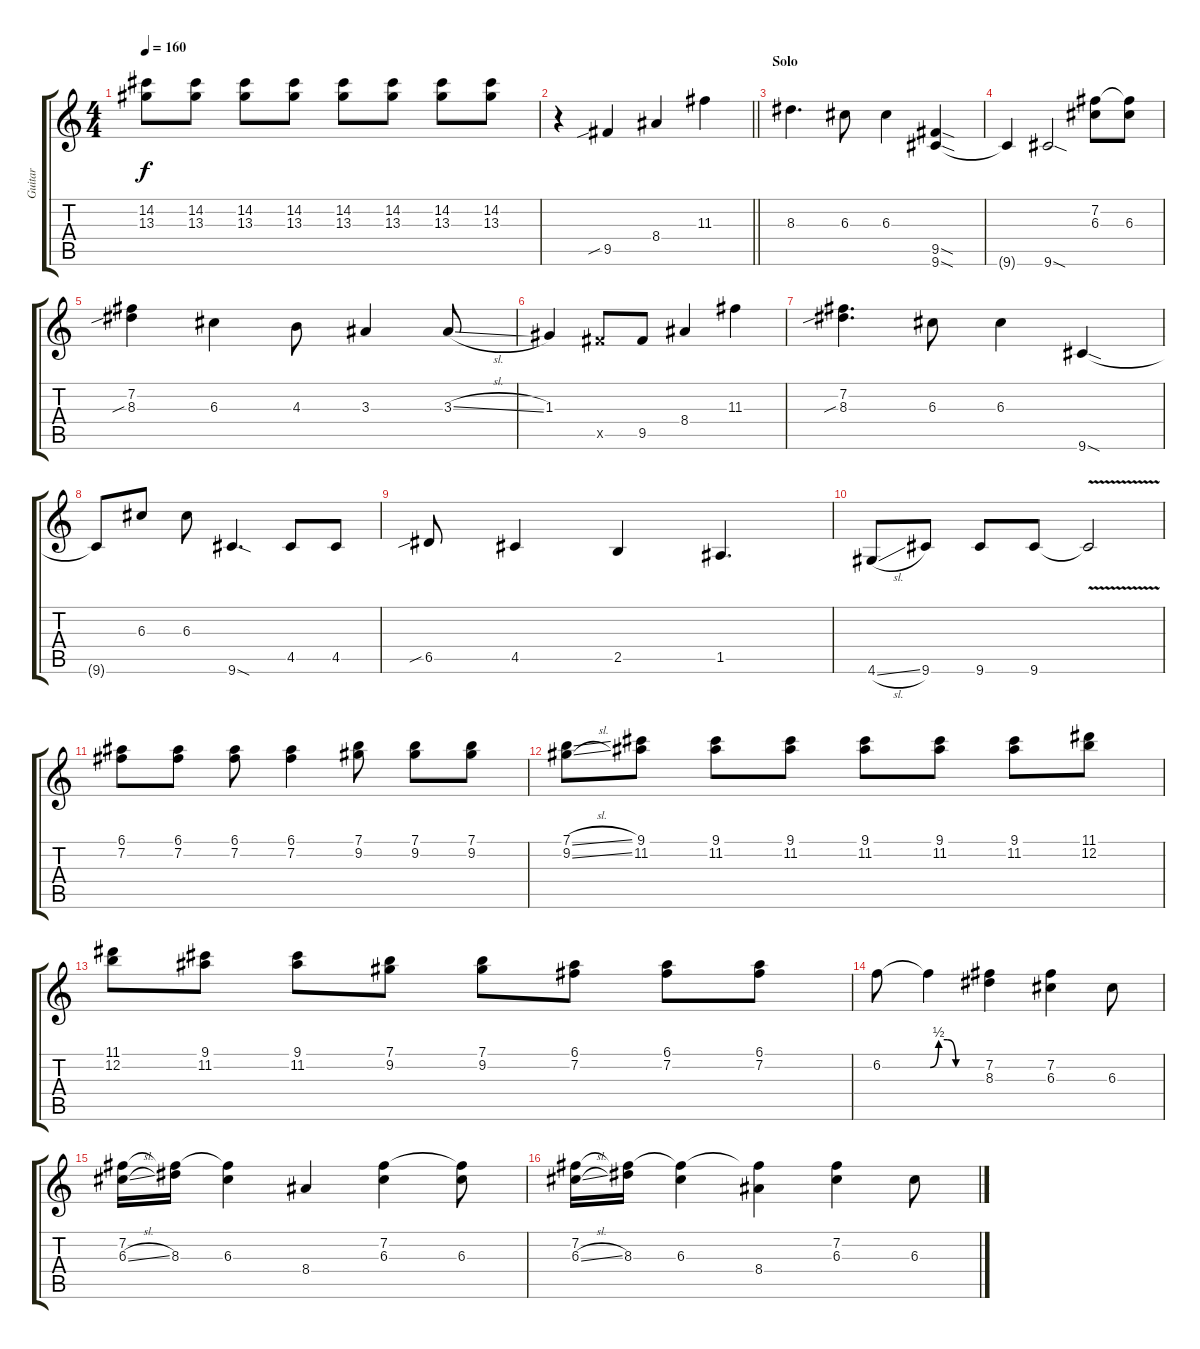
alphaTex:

\track ("Guitar" "Guitar") {instrument distortionguitar}
\staff {score tabs}
\tuning (E4 B3 G3 D3 A2 E2) {hide}
\ts (4 4)
\tempo 160
\clef g2
\ks c
(14.2 13.3).8{dy f} (14.2 13.3).8 (14.2 13.3).8 (14.2 13.3).8 (14.2 13.3).8 (14.2 13.3).8 (14.2 13.3).8 (14.2 13.3).8 |
\barLineRight lightlight
r.4{volume 12} 9.5{sib}.4 8.4.4 11.3.4 |
\section ("" "Solo")
8.3.4{d} 6.3.8 6.3.4 (9.5{sod} 9.6{sod}).4 |
9.6{t}.4 9.6{sod}.2 (7.2 6.3).8 (7.2{t} 6.3).8 |
(7.2 8.3{sib}).4 6.3.4 4.3.8 3.3.4 3.3{sl}.8 |
1.3.4 9.5{x}.8 9.5.8 8.4.4 11.3.4 |
(7.2 8.3{sib}).4{d} 6.3.8 6.3.4 9.6{sod}.4 |
9.6{t}.8 6.3.8 6.3.8 9.6{sod}.4{d} 4.5.8 4.5.8 |
6.5{sib}.8 4.5.4 2.5.4 1.5.4{d} |
4.6{sl}.8 9.6.8 9.6.8 9.6.8 9.6{v t}.2 |
(6.1 7.2).8{volume 11} (6.1 7.2).8 (6.1 7.2).8 (6.1 7.2).4 (7.1 9.2).8 (7.1 9.2).8 (7.1 9.2).8 |
(7.1{sl} 9.2{sl}).8 (9.1 11.2).8 (9.1 11.2).8 (9.1 11.2).8 (9.1 11.2).8 (9.1 11.2).8 (9.1 11.2).8 (11.1 12.2).8 |
(11.1 12.2).8 (9.1 11.2).8 (9.1 11.2).8 (7.1 9.2).8 (7.1 9.2).8 (6.1 7.2).8 (6.1 7.2).8 (6.1 7.2).8 |
6.2.8{volume 12} 6.2{be (custom 0 0 10 2 20 2 30 0 60 0) t}.4 (7.2 8.3).4 (7.2 6.3).4 6.3.8 |
(7.2 6.3{sl}).16 (7.2{t} 8.3).16 (7.2{t} 6.3).4 8.4.4 (7.2 6.3).4 (7.2{t} 6.3).8 |
(7.2 6.3{sl}).16 (7.2{t} 8.3).16 (7.2{t} 6.3).4 (7.2{t} 8.4).4 (7.2 6.3).4 6.3.8
